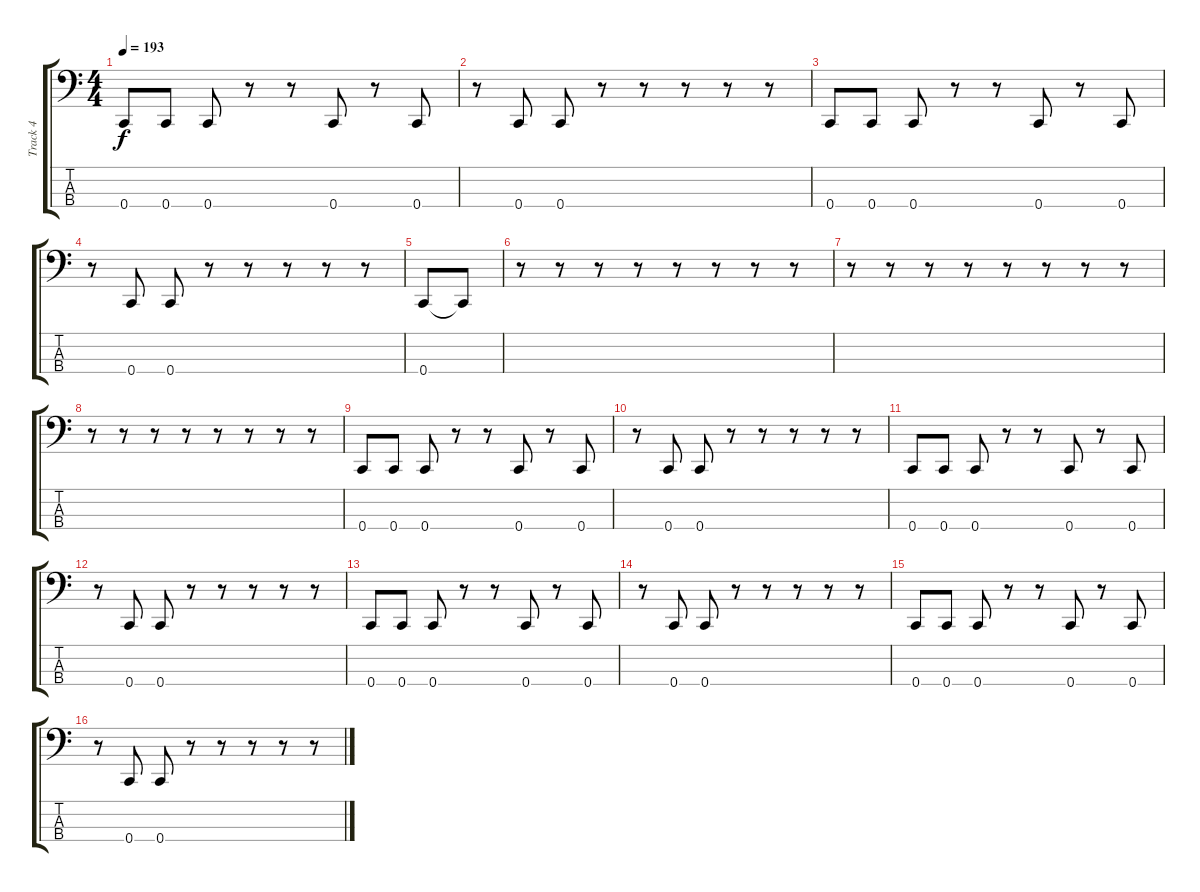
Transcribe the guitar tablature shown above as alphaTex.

\track ("Track 4" "Track 4") {instrument electricbasspick}
\staff {score tabs}
\tuning (F2 C2 G1 C1) {hide}
\ts (4 4)
\tempo 193
\clef f4
\ks c
0.4.8{dy f} 0.4.8 0.4.8 r.8 r.8 0.4.8 r.8 0.4.8 |
r.8 0.4.8 0.4.8 r.8 r.8 r.8 r.8 r.8 |
0.4.8 0.4.8 0.4.8 r.8 r.8 0.4.8 r.8 0.4.8 |
r.8 0.4.8 0.4.8 r.8 r.8 r.8 r.8 r.8 |
0.4.8 0.4{t}.8 |
r.8 r.8 r.8 r.8 r.8 r.8 r.8 r.8 |
r.8 r.8 r.8 r.8 r.8 r.8 r.8 r.8 |
r.8 r.8 r.8 r.8 r.8 r.8 r.8 r.8 |
0.4.8 0.4.8 0.4.8 r.8 r.8 0.4.8 r.8 0.4.8 |
r.8 0.4.8 0.4.8 r.8 r.8 r.8 r.8 r.8 |
0.4.8 0.4.8 0.4.8 r.8 r.8 0.4.8 r.8 0.4.8 |
r.8 0.4.8 0.4.8 r.8 r.8 r.8 r.8 r.8 |
0.4.8 0.4.8 0.4.8 r.8 r.8 0.4.8 r.8 0.4.8 |
r.8 0.4.8 0.4.8 r.8 r.8 r.8 r.8 r.8 |
0.4.8 0.4.8 0.4.8 r.8 r.8 0.4.8 r.8 0.4.8 |
r.8 0.4.8 0.4.8 r.8 r.8 r.8 r.8 r.8
